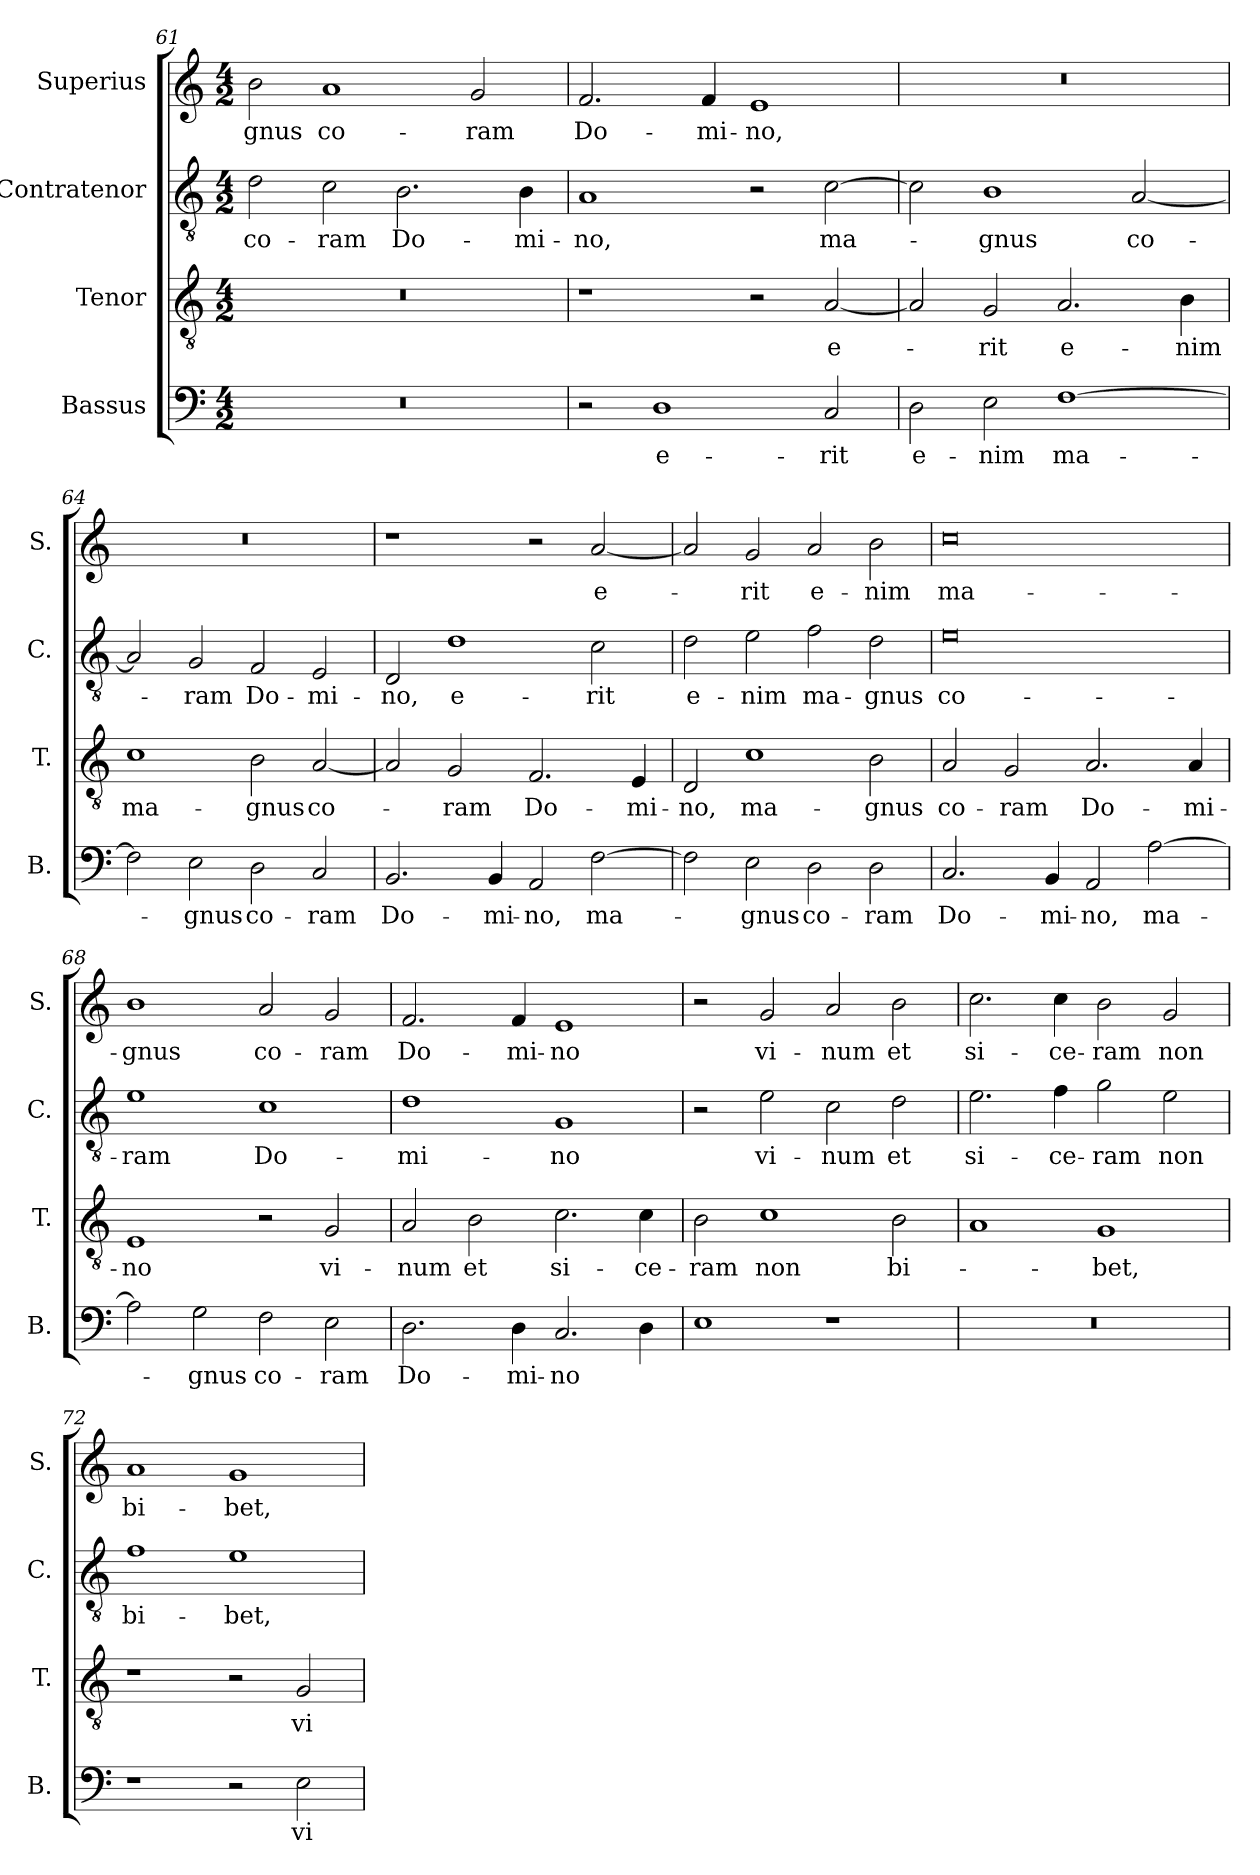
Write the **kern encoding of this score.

**kern	**text	**kern	**text	**kern	**text	**kern	**text
*part4	*part4	*part3	*part3	*part2	*part2	*part1	*part1
*staff4	*staff4	*staff3	*staff3	*staff2	*staff2	*staff1	*staff1
*I"Bassus	*	*I"Tenor	*	*I"Contratenor	*	*I"Superius	*
*I'B.	*	*I'T.	*	*I'C.	*	*I'S.	*
!!LO:PB:g=z
*clefF4	*	*clefGv2	*	*clefGv2	*	*clefG2	*
*k[]	*	*k[]	*	*k[]	*	*k[]	*
*M4/2	*	*M4/2	*	*M4/2	*	*M4/2	*
=61	=61	=61	=61	=61	=61	=61	=61
!	!	!	!	!	!LO:LY:b	!	!LO:LY:b
0r	.	0r	.	2d\	co-	2b\	-gnus
!	!	!	!	!	!LO:LY:b	!	!LO:LY:b
.	.	.	.	2c\	-ram	1a	co-
!	!	!	!	!	!LO:LY:b	!	!
.	.	.	.	2.B\	Do-	.	.
!	!	!	!	!	!	!	!LO:LY:b
.	.	.	.	.	.	2g/	-ram
!	!	!	!	!	!LO:LY:b	!	!
.	.	.	.	4B\	-mi-	.	.
=62	=62	=62	=62	=62	=62	=62	=62
!	!	!	!	!	!LO:LY:b	!	!LO:LY:b
2r	.	1r	.	1A	-no,	2.f/	Do-
!	!LO:LY:b	!	!	!	!	!	!
1D	e-	.	.	.	.	.	.
!	!	!	!	!	!	!	!LO:LY:b
.	.	.	.	.	.	4f/	-mi-
!	!	!	!	!	!	!	!LO:LY:b
.	.	2r	.	2r	.	1e	-no,
!	!LO:LY:b	!	!LO:LY:b	!	!LO:LY:b	!	!
2C/	-rit	[2A/	e-	[2c\	ma-	.	.
=63	=63	=63	=63	=63	=63	=63	=63
!	!LO:LY:b	!	!	!	!	!	!
2D\	e-	2A/]	.	2c\]	.	0r	.
!	!LO:LY:b	!	!LO:LY:b	!	!LO:LY:b	!	!
2E\	-nim	2G/	-rit	1B	-gnus	.	.
!	!LO:LY:b	!	!LO:LY:b	!	!	!	!
[1F	ma-	2.A/	e-	.	.	.	.
!	!	!	!	!	!LO:LY:b	!	!
.	.	.	.	[2A/	co-	.	.
!	!	!	!LO:LY:b	!	!	!	!
.	.	4B\	-nim	.	.	.	.
=64	=64	=64	=64	=64	=64	=64	=64
!	!	!	!LO:LY:b	!	!	!	!
2F\]	.	1c	ma-	2A/]	.	0r	.
!	!LO:LY:b	!	!	!	!LO:LY:b	!	!
2E\	-gnus	.	.	2G/	-ram	.	.
!	!LO:LY:b	!	!LO:LY:b	!	!LO:LY:b	!	!
2D\	co-	2B\	-gnus	2F/	Do-	.	.
!	!LO:LY:b	!	!LO:LY:b	!	!LO:LY:b	!	!
2C/	-ram	[2A/	co-	2E/	-mi-	.	.
!!LO:LB:g=z
=65	=65	=65	=65	=65	=65	=65	=65
!	!LO:LY:b	!	!	!	!LO:LY:b	!	!
2.BB/	Do-	2A/]	.	2D/	-no,	1r	.
!	!	!	!LO:LY:b	!	!LO:LY:b	!	!
.	.	2G/	-ram	1d	e-	.	.
!	!LO:LY:b	!	!	!	!	!	!
4BB/	-mi-	.	.	.	.	.	.
!	!LO:LY:b	!	!LO:LY:b	!	!	!	!
2AA/	-no,	2.F/	Do-	.	.	2r	.
!	!LO:LY:b	!	!	!	!LO:LY:b	!	!LO:LY:b
[2F\	ma-	.	.	2c\	-rit	[2a/	e-
!	!	!	!LO:LY:b	!	!	!	!
.	.	4E/	-mi-	.	.	.	.
=66	=66	=66	=66	=66	=66	=66	=66
!	!	!	!LO:LY:b	!	!LO:LY:b	!	!
2F\]	.	2D/	-no,	2d\	e-	2a/]	.
!	!LO:LY:b	!	!LO:LY:b	!	!LO:LY:b	!	!LO:LY:b
2E\	-gnus	1c	ma-	2e\	-nim	2g/	-rit
!	!LO:LY:b	!	!	!	!LO:LY:b	!	!LO:LY:b
2D\	co-	.	.	2f\	ma-	2a/	e-
!	!LO:LY:b	!	!LO:LY:b	!	!LO:LY:b	!	!LO:LY:b
2D\	-ram	2B\	-gnus	2d\	-gnus	2b\	-nim
=67	=67	=67	=67	=67	=67	=67	=67
!	!LO:LY:b	!	!LO:LY:b	!	!LO:LY:b	!	!LO:LY:b
2.C/	Do-	2A/	co-	0e	co-	0cc	ma-
!	!	!	!LO:LY:b	!	!	!	!
.	.	2G/	-ram	.	.	.	.
!	!LO:LY:b	!	!	!	!	!	!
4BB/	-mi-	.	.	.	.	.	.
!	!LO:LY:b	!	!LO:LY:b	!	!	!	!
2AA/	-no,	2.A/	Do-	.	.	.	.
!	!LO:LY:b	!	!	!	!	!	!
[2A\	ma-	.	.	.	.	.	.
!	!	!	!LO:LY:b	!	!	!	!
.	.	4A/	-mi-	.	.	.	.
=68	=68	=68	=68	=68	=68	=68	=68
!	!	!	!LO:LY:b	!	!LO:LY:b	!	!LO:LY:b
2A\]	.	1E	-no	1e	-ram	1b	-gnus
!	!LO:LY:b	!	!	!	!	!	!
2G\	-gnus	.	.	.	.	.	.
!	!LO:LY:b	!	!	!	!LO:LY:b	!	!LO:LY:b
2F\	co-	2r	.	1c	Do-	2a/	co-
!	!LO:LY:b	!	!LO:LY:b	!	!	!	!LO:LY:b
2E\	-ram	2G/	vi-	.	.	2g/	-ram
!!LO:LB:g=z
=69	=69	=69	=69	=69	=69	=69	=69
!	!LO:LY:b	!	!LO:LY:b	!	!LO:LY:b	!	!LO:LY:b
2.D\	Do-	2A/	-num	1d	-mi-	2.f/	Do-
!	!	!	!LO:LY:b	!	!	!	!
.	.	2B\	et	.	.	.	.
!	!LO:LY:b	!	!	!	!	!	!LO:LY:b
4D\	-mi-	.	.	.	.	4f/	-mi-
!	!LO:LY:b	!	!LO:LY:b	!	!LO:LY:b	!	!LO:LY:b
2.C/	-no	2.c\	si-	1G	-no	1e	-no
!	!	!	!LO:LY:b	!	!	!	!
4D\	.	4c\	-ce-	.	.	.	.
=70	=70	=70	=70	=70	=70	=70	=70
!	!	!	!LO:LY:b	!	!	!	!
1E	.	2B\	-ram	2r	.	2r	.
!	!	!	!LO:LY:b	!	!LO:LY:b	!	!LO:LY:b
.	.	1c	non	2e\	vi-	2g/	vi-
!	!	!	!	!	!LO:LY:b	!	!LO:LY:b
1r	.	.	.	2c\	-num	2a/	-num
!	!	!	!LO:LY:b	!	!LO:LY:b	!	!LO:LY:b
.	.	2B\	bi-	2d\	et	2b\	et
=71	=71	=71	=71	=71	=71	=71	=71
!	!	!	!	!	!LO:LY:b	!	!LO:LY:b
0r	.	1A	.	2.e\	si-	2.cc\	si-
!	!	!	!	!	!LO:LY:b	!	!LO:LY:b
.	.	.	.	4f\	-ce-	4cc\	-ce-
!	!	!	!LO:LY:b	!	!LO:LY:b	!	!LO:LY:b
.	.	1G	-bet,	2g\	-ram	2b\	-ram
!	!	!	!	!	!LO:LY:b	!	!LO:LY:b
.	.	.	.	2e\	non	2g/	non
=72	=72	=72	=72	=72	=72	=72	=72
!	!	!	!	!	!LO:LY:b	!	!LO:LY:b
1r	.	1r	.	1f	bi-	1a	bi-
!	!	!	!	!	!LO:LY:b	!	!LO:LY:b
2r	.	2r	.	1e	-bet,	1g	-bet,
!	!LO:LY:b	!	!LO:LY:b	!	!	!	!
2E\	vi-	2G/	vi-	.	.	.	.
=	=	=	=	=	=	=	=
*-	*-	*-	*-	*-	*-	*-	*-
